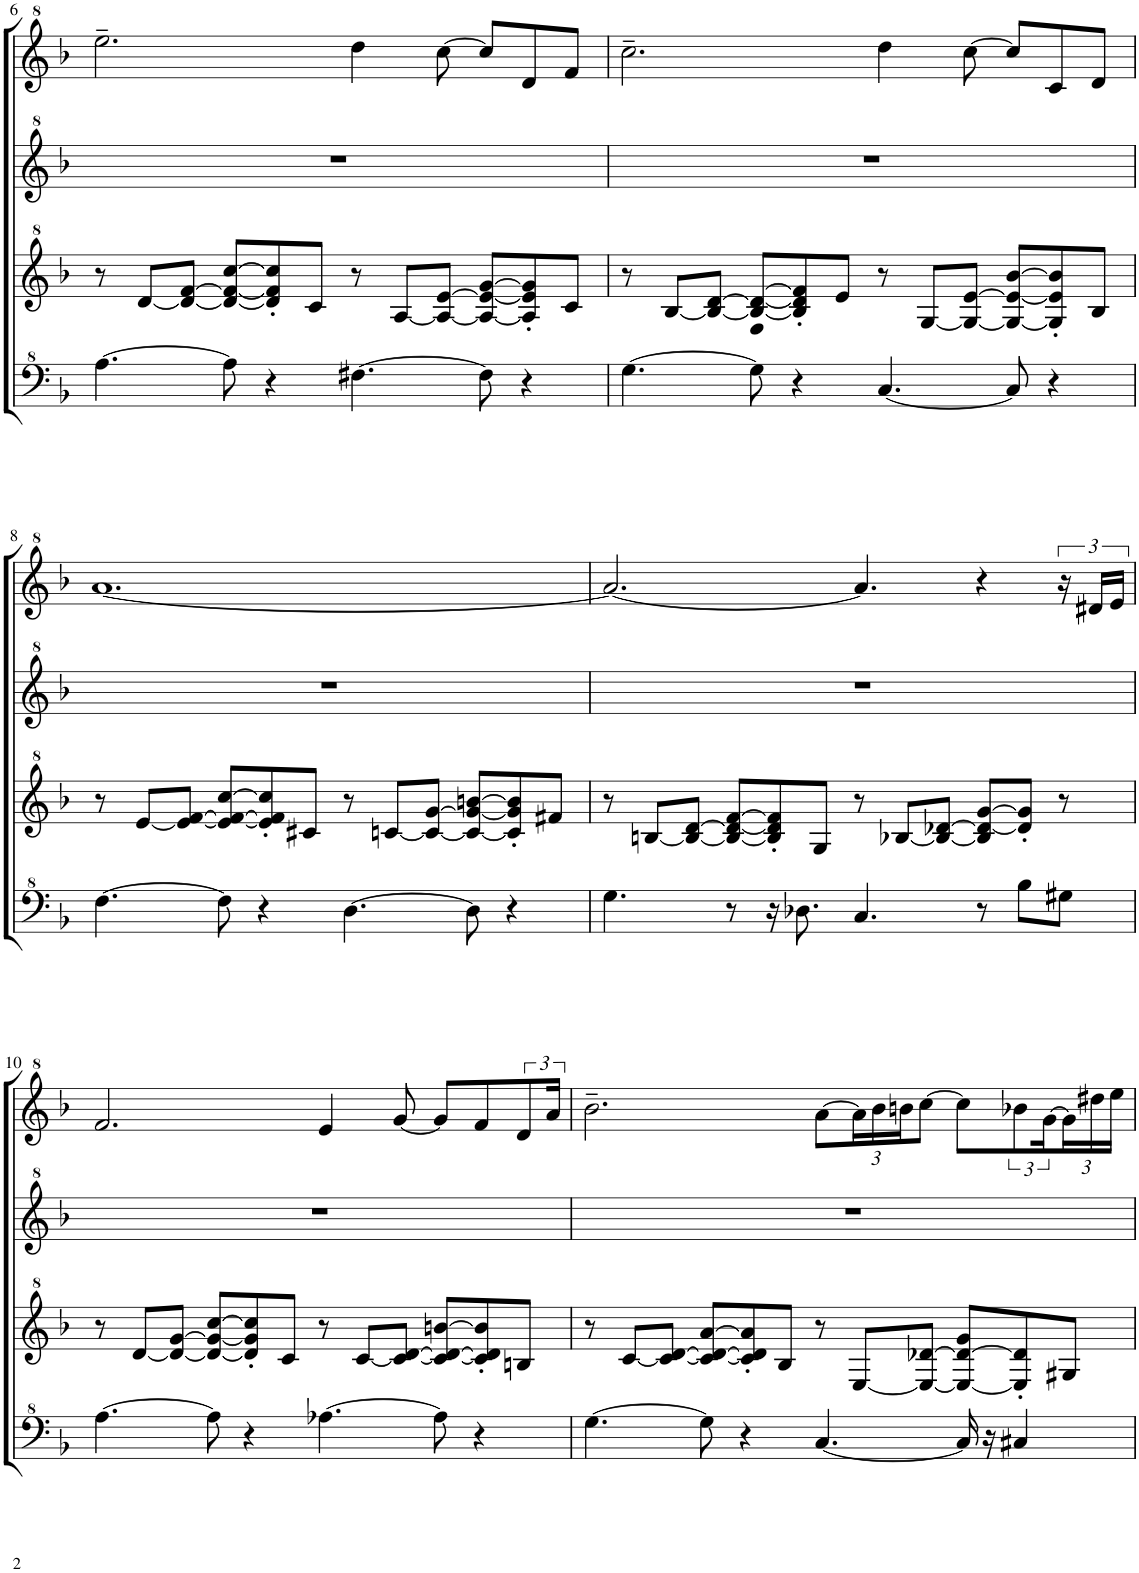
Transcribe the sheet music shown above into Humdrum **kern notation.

**kern	**kern	**kern	**kern
*part1	*part1	*part1	*part1
*staff4	*staff3	*staff2	*staff1
*I"Model III	*	*	*
!!LO:PB:g=z
*clefF^4	*clefG^2	*clefG^2	*clefG^2
*k[b-]	*k[b-]	*k[b-]	*k[b-]
*M12/8	*M12/8	*M12/8	*M12/8
=6	=6	=6	=6
[4.a\	8r	1.r	2.eee~\
.	[8dd/L	.	.
.	8dd/_ [8ff/J	.	.
8a\]	8dd/_ 8ff/_ [8ccc/L	.	.
4r	8dd/]' 8ff/]' 8ccc/]'	.	.
.	8cc/J	.	.
[4.f#X\	8r	.	4ddd\
.	[8a/L	.	.
.	8a/_ [8ee/J	.	[8ccc\
8f#\]	8a/_ 8ee/_ [8gg/L	.	8ccc/L]
4r	8a/]' 8ee/]' 8gg/]'	.	8dd/
.	8cc/J	.	8ff/J
=7	=7	=7	=7
[4.g\	8r	1.r	2.ccc~\
.	[8b-/L	.	.
.	8b-/_ [8dd/J	.	.
8g\]	8b-/_ 8dd/_ [8ff/L	.	.
4r	8b-/]' 8dd/]' 8ff/]'	.	.
.	8ee/J	.	.
[4.c/	8r	.	4ddd\
.	[8g/L	.	.
.	8g/_ [8ee/J	.	[8ccc\
8c/]	8g/_ 8ee/_ [8bb-/L	.	8ccc/L]
4r	8g/]' 8ee/]' 8bb-/]'	.	8cc/
.	8b-/J	.	8dd/J
!!LO:LB:g=z
=8	=8	=8	=8
[4.f\	8r	1.r	[1.aa
.	[8ee/L	.	.
.	8ee/_ [8ff/J	.	.
8f\]	8ee/_ 8ff/_ [8ccc/L	.	.
4r	8ee/]' 8ff/]' 8ccc/]'	.	.
.	8cc#X/J	.	.
[4.d\	8r	.	.
.	[8ccn/L	.	.
.	8cc/_ [8gg/J	.	.
8d\]	8cc/_ 8gg/_ [8bbn/L	.	.
4r	8cc/]' 8gg/]' 8bb/]'	.	.
.	8ff#X/J	.	.
=9	=9	=9	=9
4.g\	8r	1.r	2.aa/_
.	[8bn/L	.	.
.	8b/_ [8dd/J	.	.
8r	8b/_ 8dd/_ [8ff/L	.	.
16r	8b/]' 8dd/]' 8ff/]'	.	.
8.d-X\	.	.	.
.	8g/J	.	.
4.c/	8r	.	4.aa/]
.	[8b-X/L	.	.
.	8b-/_ [8dd-X/J	.	.
8r	8b-/] 8dd-/_ [8gg/L	.	4r
8b-\L	8dd-/]' 8gg/]'J	.	.
8g#X\J	8r	.	24r
.	.	.	24dd#X/LL
.	.	.	24ee/JJ
!!LO:LB:g=z
=10	=10	=10	=10
[4.a\	8r	1.r	2.ff/
.	[8dd/L	.	.
.	8dd/_ [8gg/J	.	.
8a\]	8dd/_ 8gg/_ [8ccc/L	.	.
4r	8dd/]' 8gg/]' 8ccc/]'	.	.
.	8cc/J	.	.
[4.a-X\	8r	.	4ee/
.	[8cc/L	.	.
.	8cc/_ [8dd/J	.	[8gg/
8a-\]	8cc/_ 8dd/_ [8bbn/L	.	8gg/L]
4r	8cc/]' 8dd/]' 8bb/]'	.	8ff/
.	8bn/J	.	12dd/
.	.	.	24aa/Jk
=11	=11	=11	=11
[4.g\	8r	1.r	2.bb-~\
.	[8cc/L	.	.
.	8cc/_ [8dd/J	.	.
8g\]	8cc/_ 8dd/_ [8aa/L	.	.
4r	8cc/]' 8dd/]' 8aa/]'	.	.
.	8b-/J	.	.
[4.c/	8r	.	[8aa\L
*	*	*	*Xbrackettup
.	[8e/L	.	24aa\L]
.	.	.	24bb-\
.	.	.	24bbn\J
.	8e/_ [8dd-X/J	.	[8ccc\J
16c/]	8e/_ 8dd-/_ 8gg/L	.	8ccc\L]
16r	.	.	.
*	*	*	*brackettup
4c#X/	8e/]' 8dd-/]'	.	12bb-X\
.	.	.	[24gg\L
*	*	*	*Xbrackettup
.	8g#X/J	.	24gg\]
.	.	.	24ddd#X\
.	.	.	24eee\JJ
=	=	=	=
*-	*-	*-	*-
